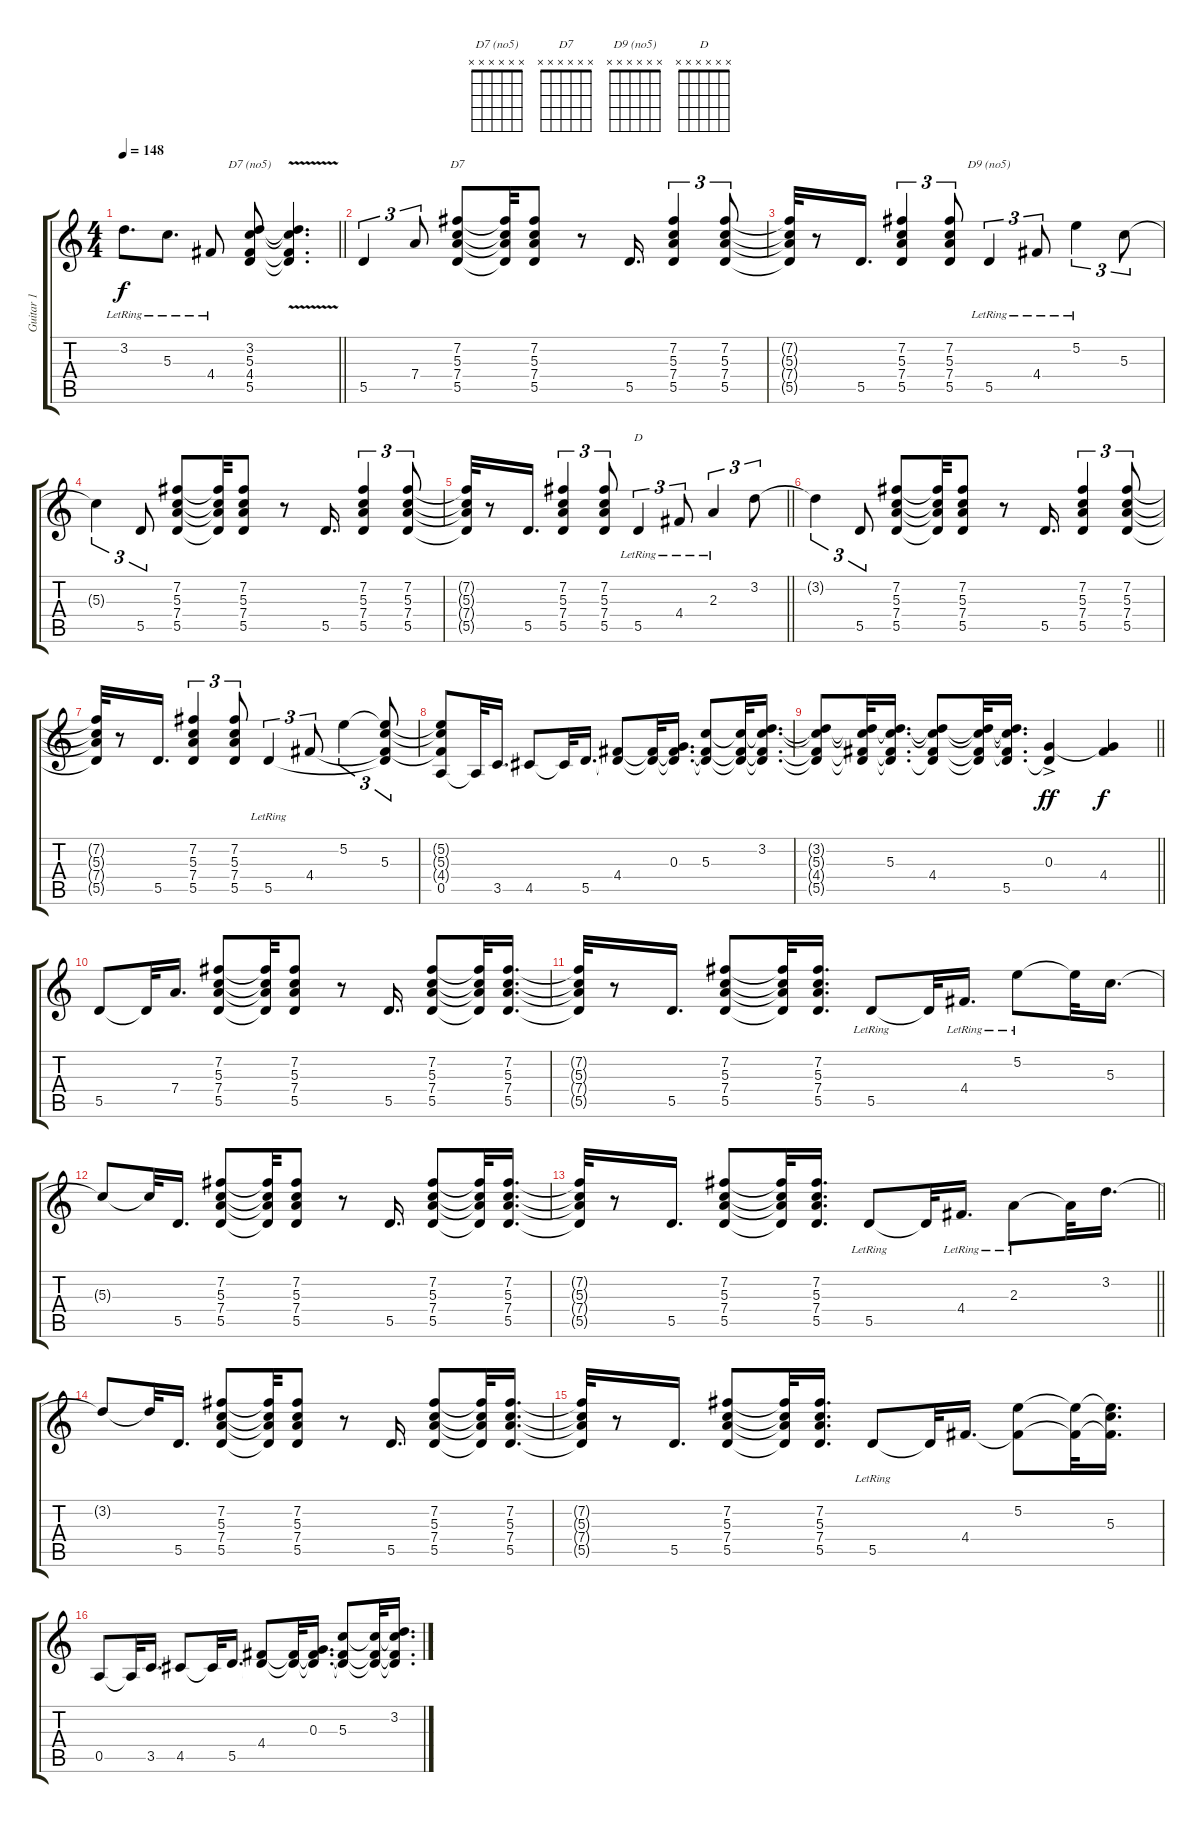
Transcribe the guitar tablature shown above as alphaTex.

\track ("Guitar 1" "Guitar 1") {instrument distortionguitar}
\staff {score tabs}
\tuning (E4 B3 G3 D3 A2 D2) {hide}
\chord ("D7 (no5)" x x x x x x)
\chord ("D7" x x x x x x)
\chord ("D9 (no5)" x x x x x x)
\chord ("D" x x x x x x)
\ts (4 4)
\tempo 148
\clef g2
\barLineRight lightlight
\ks c
3.2{lr}.8{d dy f} 5.3{lr}.8{d} 4.4{lr}.8 (3.2 5.3 4.4 5.5).8{ch "D7 (no5)"} (3.2{v t} 5.3{v t} 4.4{v t} 5.5{v t}).4{d} |
\section ("" "")
5.5.4{tu (3 2)} 7.4.8{tu (3 2)} (7.2 5.3 7.4 5.5).8{ch "D7"} (7.2{t} 5.3{t} 7.4{t} 5.5{t}).32 (7.2 5.3 7.4 5.5).8 r.8 5.5.16{d} (7.2 5.3 7.4 5.5).4{tu (3 2)} (7.2 5.3 7.4 5.5).8{tu (3 2)} |
(7.2{t} 5.3{t} 7.4{t} 5.5{t}).32 r.8 5.5.16{d} (7.2 5.3 7.4 5.5).4{tu (3 2)} (7.2 5.3 7.4 5.5).8{tu (3 2)} 5.5{lr}.4{tu (3 2) ch "D9 (no5)"} 4.4{lr}.8{tu (3 2)} 5.2{lr}.4{tu (3 2)} 5.3.8{tu (3 2)} |
5.3{t}.4{tu (3 2)} 5.5.8{tu (3 2)} (7.2 5.3 7.4 5.5).8 (7.2{t} 5.3{t} 7.4{t} 5.5{t}).32 (7.2 5.3 7.4 5.5).8 r.8 5.5.16{d} (7.2 5.3 7.4 5.5).4{tu (3 2)} (7.2 5.3 7.4 5.5).8{tu (3 2)} |
\barLineRight lightlight
(7.2{t} 5.3{t} 7.4{t} 5.5{t}).32 r.8 5.5.16{d} (7.2 5.3 7.4 5.5).4{tu (3 2)} (7.2 5.3 7.4 5.5).8{tu (3 2)} 5.5{lr}.4{tu (3 2) ch "D"} 4.4{lr}.8{tu (3 2)} 2.3{lr}.4{tu (3 2)} 3.2.8{tu (3 2)} |
3.2{t}.4{tu (3 2)} 5.5.8{tu (3 2)} (7.2 5.3 7.4 5.5).8 (7.2{t} 5.3{t} 7.4{t} 5.5{t}).32 (7.2 5.3 7.4 5.5).8 r.8 5.5.16{d} (7.2 5.3 7.4 5.5).4{tu (3 2)} (7.2 5.3 7.4 5.5).8{tu (3 2)} |
(7.2{t} 5.3{t} 7.4{t} 5.5{t}).32 r.8 5.5.16{d} (7.2 5.3 7.4 5.5).4{tu (3 2)} (7.2 5.3 7.4 5.5).8{tu (3 2)} 5.5{lr}.4{tu (3 2)} 4.4.8{tu (3 2)} 5.2.4{tu (3 2)} (5.2{t} 5.3 4.4{t} 5.5{t}).8{tu (3 2)} |
(5.2{t} 5.3{t} 4.4{t} 0.5).8 0.5{t}.32 3.5.16{d} 4.5.8 4.5{t}.32 5.5.16{d} (4.4 5.5{t}).8 (4.4{t} 5.5{t}).32 (0.3 4.4{t} 5.5{t}).16{d} (5.3 4.4{t} 5.5{t}).8 (5.3{t} 4.4{t} 5.5{t}).32 (3.2 5.3{t} 4.4{t} 5.5{t}).16{d} |
\barLineRight lightlight
(3.2{t} 5.3{t} 4.4{t} 5.5{t}).8 (3.2{t} 5.3{t} 4.4{t} 5.5{t}).32 (3.2{t} 5.3 4.4{t} 5.5{t}).16{d} (3.2{t} 5.3{t} 4.4 5.5{t}).8 (3.2{t} 5.3{t} 4.4{t} 5.5{t}).32 (3.2{t} 5.3{t} 4.4{t} 5.5).16{d} (0.3{ac} 5.5{t}).4{dy ff} (0.3{t} 4.4).4{dy f} |
5.5.8 5.5{t}.32 7.4.16{d} (7.2 5.3 7.4 5.5).8 (7.2{t} 5.3{t} 7.4{t} 5.5{t}).32 (7.2 5.3 7.4 5.5).8 r.8 5.5.16{d} (7.2 5.3 7.4 5.5).8 (7.2{t} 5.3{t} 7.4{t} 5.5{t}).32 (7.2 5.3 7.4 5.5).16{d} |
(7.2{t} 5.3{t} 7.4{t} 5.5{t}).32 r.8 5.5.16{d} (7.2 5.3 7.4 5.5).8 (7.2{t} 5.3{t} 7.4{t} 5.5{t}).32 (7.2 5.3 7.4 5.5).16{d} 5.5{lr}.8 5.5{t}.32 4.4{lr}.16{d} 5.2{lr}.8 5.2{t}.32 5.3.16{d} |
5.3{t}.8 5.3{t}.32 5.5.16{d} (7.2 5.3 7.4 5.5).8 (7.2{t} 5.3{t} 7.4{t} 5.5{t}).32 (7.2 5.3 7.4 5.5).8 r.8 5.5.16{d} (7.2 5.3 7.4 5.5).8 (7.2{t} 5.3{t} 7.4{t} 5.5{t}).32 (7.2 5.3 7.4 5.5).16{d} |
\barLineRight lightlight
(7.2{t} 5.3{t} 7.4{t} 5.5{t}).32 r.8 5.5.16{d} (7.2 5.3 7.4 5.5).8 (7.2{t} 5.3{t} 7.4{t} 5.5{t}).32 (7.2 5.3 7.4 5.5).16{d} 5.5{lr}.8 5.5{t}.32 4.4{lr}.16{d} 2.3{lr}.8 2.3{t}.32 3.2.16{d} |
3.2{t}.8 3.2{t}.32 5.5.16{d} (7.2 5.3 7.4 5.5).8 (7.2{t} 5.3{t} 7.4{t} 5.5{t}).32 (7.2 5.3 7.4 5.5).8 r.8 5.5.16{d} (7.2 5.3 7.4 5.5).8 (7.2{t} 5.3{t} 7.4{t} 5.5{t}).32 (7.2 5.3 7.4 5.5).16{d} |
(7.2{t} 5.3{t} 7.4{t} 5.5{t}).32 r.8 5.5.16{d} (7.2 5.3 7.4 5.5).8 (7.2{t} 5.3{t} 7.4{t} 5.5{t}).32 (7.2 5.3 7.4 5.5).16{d} 5.5{lr}.8 5.5{t}.32 4.4.16{d} (5.2 4.4{t}).8 (5.2{t} 4.4{t}).32 (5.2{t} 5.3 4.4{t}).16{d} |
0.5.8 0.5{t}.32 3.5.16{d} 4.5.8 4.5{t}.32 5.5.16{d} (4.4 5.5{t}).8 (4.4{t} 5.5{t}).32 (0.3 4.4{t} 5.5{t}).16{d} (5.3 4.4{t} 5.5{t}).8 (5.3{t} 4.4{t} 5.5{t}).32 (3.2 5.3{t} 4.4{t} 5.5{t}).16{d}
